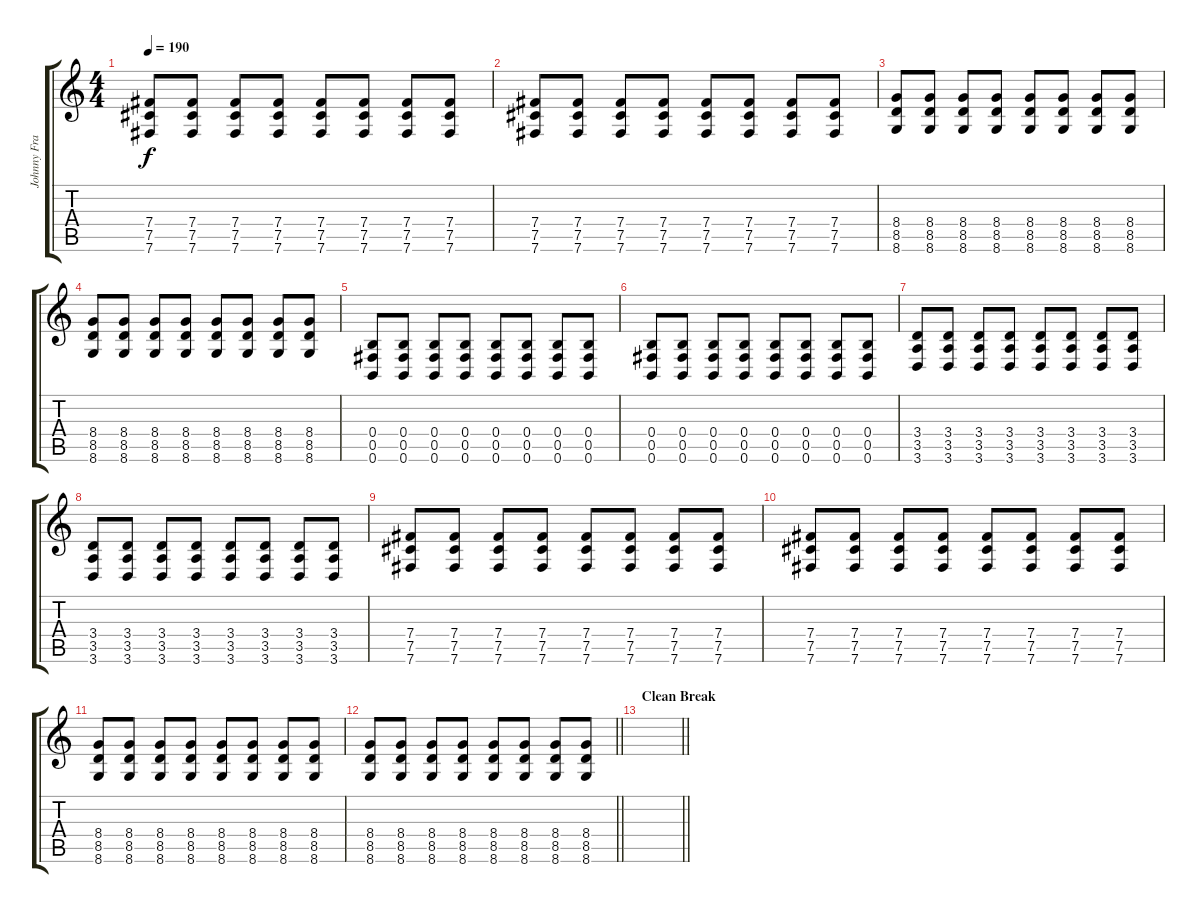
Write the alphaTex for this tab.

\track ("Johnny Franck" "Johnny Fra") {instrument distortionguitar}
\staff {score tabs}
\tuning (Db4 Ab3 E3 B2 Gb2 B1) {hide}
\ts (4 4)
\tempo 190
\clef g2
\ks c
(7.4 7.5 7.6).8{dy f} (7.4 7.5 7.6).8 (7.4 7.5 7.6).8 (7.4 7.5 7.6).8 (7.4 7.5 7.6).8 (7.4 7.5 7.6).8 (7.4 7.5 7.6).8 (7.4 7.5 7.6).8 |
(7.4 7.5 7.6).8 (7.4 7.5 7.6).8 (7.4 7.5 7.6).8 (7.4 7.5 7.6).8 (7.4 7.5 7.6).8 (7.4 7.5 7.6).8 (7.4 7.5 7.6).8 (7.4 7.5 7.6).8 |
(8.4 8.5 8.6).8 (8.4 8.5 8.6).8 (8.4 8.5 8.6).8 (8.4 8.5 8.6).8 (8.4 8.5 8.6).8 (8.4 8.5 8.6).8 (8.4 8.5 8.6).8 (8.4 8.5 8.6).8 |
(8.4 8.5 8.6).8 (8.4 8.5 8.6).8 (8.4 8.5 8.6).8 (8.4 8.5 8.6).8 (8.4 8.5 8.6).8 (8.4 8.5 8.6).8 (8.4 8.5 8.6).8 (8.4 8.5 8.6).8 |
(0.4 0.5 0.6).8 (0.4 0.5 0.6).8 (0.4 0.5 0.6).8 (0.4 0.5 0.6).8 (0.4 0.5 0.6).8 (0.4 0.5 0.6).8 (0.4 0.5 0.6).8 (0.4 0.5 0.6).8 |
(0.4 0.5 0.6).8 (0.4 0.5 0.6).8 (0.4 0.5 0.6).8 (0.4 0.5 0.6).8 (0.4 0.5 0.6).8 (0.4 0.5 0.6).8 (0.4 0.5 0.6).8 (0.4 0.5 0.6).8 |
(3.4 3.5 3.6).8 (3.4 3.5 3.6).8 (3.4 3.5 3.6).8 (3.4 3.5 3.6).8 (3.4 3.5 3.6).8 (3.4 3.5 3.6).8 (3.4 3.5 3.6).8 (3.4 3.5 3.6).8 |
(3.4 3.5 3.6).8 (3.4 3.5 3.6).8 (3.4 3.5 3.6).8 (3.4 3.5 3.6).8 (3.4 3.5 3.6).8 (3.4 3.5 3.6).8 (3.4 3.5 3.6).8 (3.4 3.5 3.6).8 |
(7.4 7.5 7.6).8 (7.4 7.5 7.6).8 (7.4 7.5 7.6).8 (7.4 7.5 7.6).8 (7.4 7.5 7.6).8 (7.4 7.5 7.6).8 (7.4 7.5 7.6).8 (7.4 7.5 7.6).8 |
(7.4 7.5 7.6).8 (7.4 7.5 7.6).8 (7.4 7.5 7.6).8 (7.4 7.5 7.6).8 (7.4 7.5 7.6).8 (7.4 7.5 7.6).8 (7.4 7.5 7.6).8 (7.4 7.5 7.6).8 |
(8.4 8.5 8.6).8 (8.4 8.5 8.6).8 (8.4 8.5 8.6).8 (8.4 8.5 8.6).8 (8.4 8.5 8.6).8 (8.4 8.5 8.6).8 (8.4 8.5 8.6).8 (8.4 8.5 8.6).8 |
\barLineRight lightlight
(8.4 8.5 8.6).8 (8.4 8.5 8.6).8 (8.4 8.5 8.6).8 (8.4 8.5 8.6).8 (8.4 8.5 8.6).8 (8.4 8.5 8.6).8 (8.4 8.5 8.6).8 (8.4 8.5 8.6).8 |
\section ("" "Clean Break")
\barLineRight lightlight
